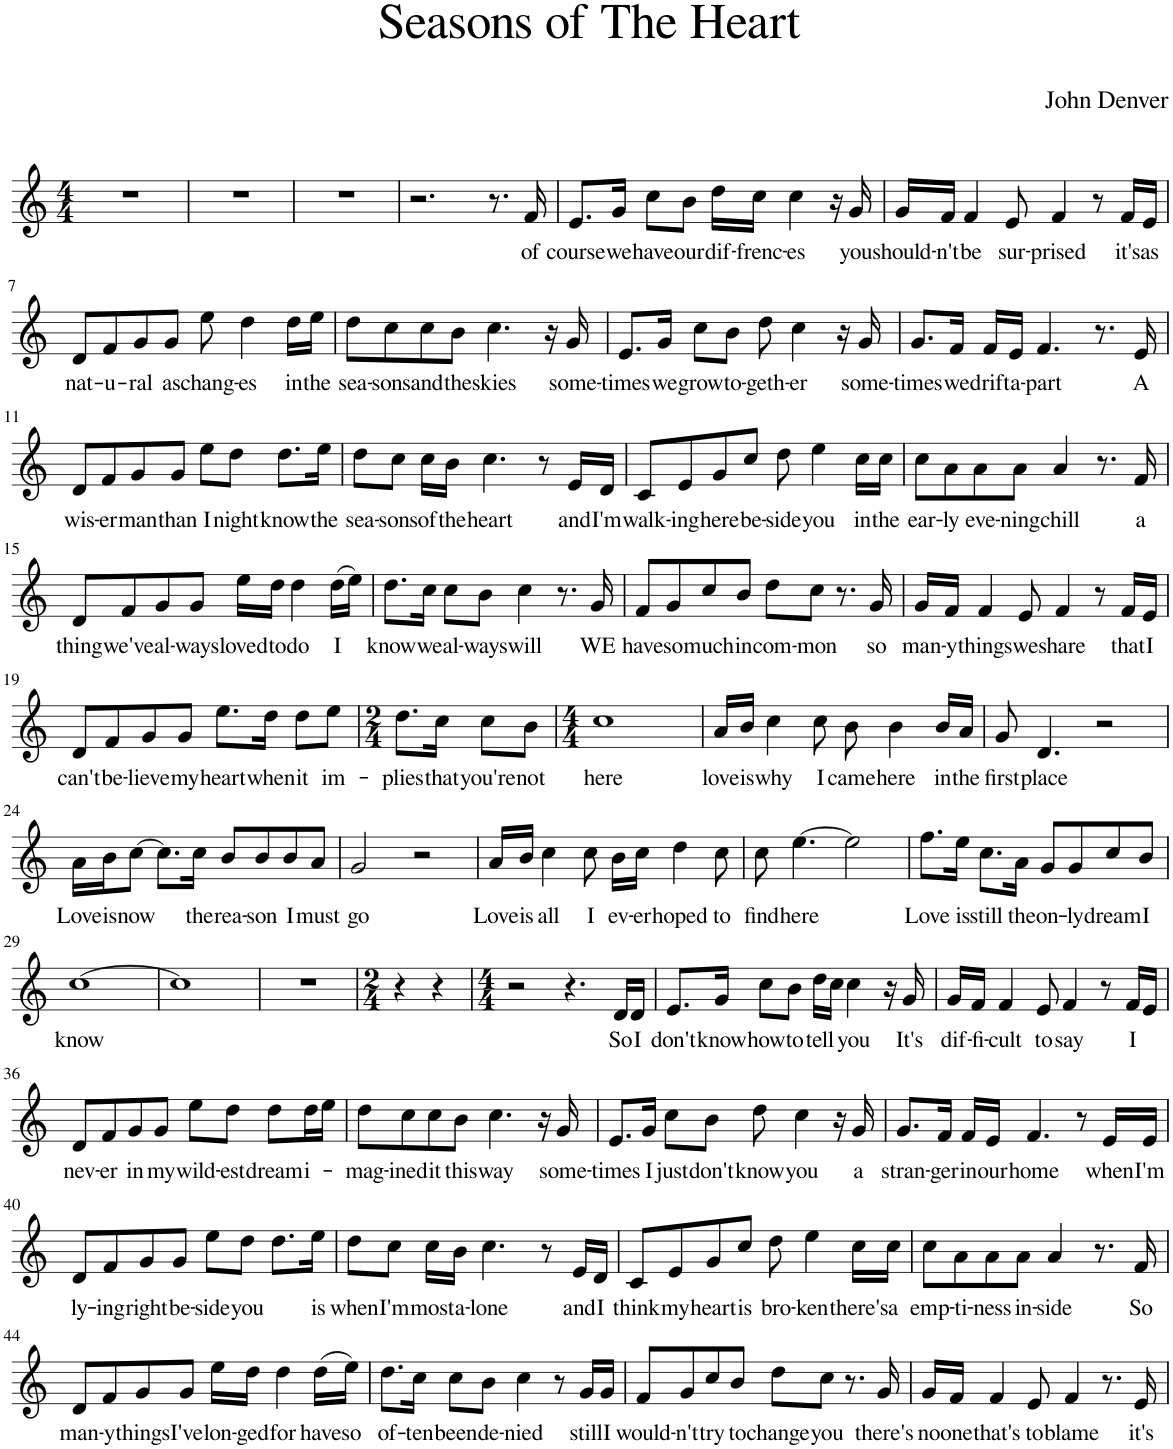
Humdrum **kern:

**kern	**text
*part1	*part1
*staff1	*staff1
*I"Piano	*
*I'Pno.	*
*clefG2	*
*k[]	*
*M4/4	*
=1	=1
1r	.
=2	=2
1r	.
=3	=3
1r	.
=4	=4
2.r	.
8.r	.
!	!LO:LY:b
16f/	of
=5	=5
!	!LO:LY:b
8.e/L	course
!	!LO:LY:b
16g/Jk	we
!	!LO:LY:b
8cc\L	have
!	!LO:LY:b
8b\J	our
!	!LO:LY:b
16dd\LL	dif-
!	!LO:LY:b
16cc\JJ	-frenc-
!	!LO:LY:b
4cc\	-es
16r	.
!	!LO:LY:b
16g/	you
=6	=6
!	!LO:LY:b
16g/LL	should-
!	!LO:LY:b
16f/JJ	-n't
!	!LO:LY:b
4f/	be
!	!LO:LY:b
8e/	sur-
!	!LO:LY:b
4f/	-prised
8r	.
!	!LO:LY:b
16f/LL	it's
!	!LO:LY:b
16e/JJ	as
!!LO:LB:g=z
=7	=7
!	!LO:LY:b
8d/L	nat-
!	!LO:LY:b
8f/	-u-
!	!LO:LY:b
8g/	-ral
!	!LO:LY:b
8g/J	as
!	!LO:LY:b
8ee\	chang-
!	!LO:LY:b
4dd\	-es
!	!LO:LY:b
16dd\LL	in
!	!LO:LY:b
16ee\JJ	the
=8	=8
!	!LO:LY:b
8dd\L	sea-
!	!LO:LY:b
8cc\	-sons
!	!LO:LY:b
8cc\	and
!	!LO:LY:b
8b\J	the
!	!LO:LY:b
4.cc\	skies
16r	.
!	!LO:LY:b
16g/	some-
=9	=9
!	!LO:LY:b
8.e/L	-times
!	!LO:LY:b
16g/Jk	we
!	!LO:LY:b
8cc\L	grow
!	!LO:LY:b
8b\J	to-
!	!LO:LY:b
8dd\	-geth-
!	!LO:LY:b
4cc\	-er
16r	.
!	!LO:LY:b
16g/	some-
=10	=10
!	!LO:LY:b
8.g/L	-times
!	!LO:LY:b
16f/Jk	we
!	!LO:LY:b
16f/LL	drift
!	!LO:LY:b
16e/JJ	a-
!	!LO:LY:b
4.f/	-part
8.r	.
!	!LO:LY:b
16e/	A
!!LO:LB:g=z
=11	=11
!	!LO:LY:b
8d/L	wis-
!	!LO:LY:b
8f/	-er
!	!LO:LY:b
8g/	man
!	!LO:LY:b
8g/J	than
!	!LO:LY:b
8ee\L	I
!	!LO:LY:b
8dd\J	night
!	!LO:LY:b
8.dd\L	know
!	!LO:LY:b
16ee\Jk	the
=12	=12
!	!LO:LY:b
8dd\L	sea-
!	!LO:LY:b
8cc\J	-sons
!	!LO:LY:b
16cc\LL	of
!	!LO:LY:b
16b\JJ	the
!	!LO:LY:b
4.cc\	heart
8r	.
!	!LO:LY:b
16e/LL	and
!	!LO:LY:b
16d/JJ	I'm
=13	=13
!	!LO:LY:b
8c/L	walk-
!	!LO:LY:b
8e/	-ing
!	!LO:LY:b
8g/	here
!	!LO:LY:b
8cc/J	be-
!	!LO:LY:b
8dd\	-side
!	!LO:LY:b
4ee\	you
!	!LO:LY:b
16cc\LL	in
!	!LO:LY:b
16cc\JJ	the
=14	=14
!	!LO:LY:b
8cc\L	ear-
!	!LO:LY:b
8a\	-ly
!	!LO:LY:b
8a\	eve-
!	!LO:LY:b
8a\J	-ning
!	!LO:LY:b
4a/	chill
8.r	.
!	!LO:LY:b
16f/	a
!!LO:LB:g=z
=15	=15
!	!LO:LY:b
8d/L	thing
!	!LO:LY:b
8f/	we've
!	!LO:LY:b
8g/	al-
!	!LO:LY:b
8g/J	-ways
!	!LO:LY:b
16ee\LL	loved
!	!LO:LY:b
16dd\JJ	to
!	!LO:LY:b
4dd\	do
!	!LO:LY:b
(16dd\LL	I
16ee\JJ)	.
=16	=16
!	!LO:LY:b
8.dd\L	know
!	!LO:LY:b
16cc\Jk	we
!	!LO:LY:b
8cc\L	al-
!	!LO:LY:b
8b\J	-ways
!	!LO:LY:b
4cc\	will
8.r	.
!	!LO:LY:b
16g/	WE
=17	=17
!	!LO:LY:b
8f/L	have
!	!LO:LY:b
8g/	so
!	!LO:LY:b
8cc/	much
!	!LO:LY:b
8b/J	in
!	!LO:LY:b
8dd\L	com-
!	!LO:LY:b
8cc\J	-mon
8.r	.
!	!LO:LY:b
16g/	so
=18	=18
!	!LO:LY:b
16g/LL	man-
!	!LO:LY:b
16f/JJ	-y
!	!LO:LY:b
4f/	things
!	!LO:LY:b
8e/	we
!	!LO:LY:b
4f/	share
8r	.
!	!LO:LY:b
16f/LL	that
!	!LO:LY:b
16e/JJ	I
!!LO:LB:g=z
=19	=19
!	!LO:LY:b
8d/L	can't
!	!LO:LY:b
8f/	be-
!	!LO:LY:b
8g/	-lieve
!	!LO:LY:b
8g/J	my
!	!LO:LY:b
8.ee\L	heart
!	!LO:LY:b
16dd\Jk	when
!	!LO:LY:b
8dd\L	it
!	!LO:LY:b
8ee\J	im-
=20	=20
*M2/4	*
!	!LO:LY:b
8.dd\L	-plies
!	!LO:LY:b
16cc\Jk	that
!	!LO:LY:b
8cc\L	you're
!	!LO:LY:b
8b\J	not
=21	=21
*M4/4	*
!	!LO:LY:b
1cc	here
=22	=22
!	!LO:LY:b
16a/LL	love
!	!LO:LY:b
16b/JJ	is
!	!LO:LY:b
4cc\	why
!	!LO:LY:b
8cc\	I
!	!LO:LY:b
8b\	came
!	!LO:LY:b
4b\	here
!	!LO:LY:b
16b/LL	in
!	!LO:LY:b
16a/JJ	the
=23	=23
!	!LO:LY:b
8g/	first
!	!LO:LY:b
4.d/	place
2r	.
!!LO:LB:g=z
=24	=24
!	!LO:LY:b
16a\LL	Love
!	!LO:LY:b
16b\J	is
!	!LO:LY:b
[8cc\J	now
8.cc\L]	.
!	!LO:LY:b
16cc\Jk	the
!	!LO:LY:b
8b/L	rea-
!	!LO:LY:b
8b/	-son
!	!LO:LY:b
8b/	I
!	!LO:LY:b
8a/J	must
=25	=25
!	!LO:LY:b
2g/	go
2r	.
=26	=26
!	!LO:LY:b
16a/LL	Love
!	!LO:LY:b
16b/JJ	is
!	!LO:LY:b
4cc\	all
!	!LO:LY:b
8cc\	I
!	!LO:LY:b
16b\LL	ev-
!	!LO:LY:b
16cc\JJ	-er
!	!LO:LY:b
4dd\	hoped
!	!LO:LY:b
8cc\	to
=27	=27
!	!LO:LY:b
8cc\	find
!	!LO:LY:b
[4.ee\	here
2ee\]	.
=28	=28
!	!LO:LY:b
8.ff\L	Love
!	!LO:LY:b
16ee\Jk	is
!	!LO:LY:b
8.cc\L	still
!	!LO:LY:b
16a\Jk	the
!	!LO:LY:b
8g/L	on-
!	!LO:LY:b
8g/	-ly
!	!LO:LY:b
8cc/	dream
!	!LO:LY:b
8b/J	I
!!LO:LB:g=z
=29	=29
!	!LO:LY:b
[1cc	know
=30	=30
1cc]	.
=31	=31
1r	.
=32	=32
*M2/4	*
4r	.
4r	.
=33	=33
*M4/4	*
2r	.
4.r	.
!	!LO:LY:b
16d/LL	So
!	!LO:LY:b
16d/JJ	I
=34	=34
!	!LO:LY:b
8.e/L	don't
!	!LO:LY:b
16g/Jk	know
!	!LO:LY:b
8cc\L	how
!	!LO:LY:b
8b\J	to
!	!LO:LY:b
16dd\LL	tell
16cc\JJ	.
!	!LO:LY:b
4cc\	you
16r	.
!	!LO:LY:b
16g/	It's
=35	=35
!	!LO:LY:b
16g/LL	dif-
!	!LO:LY:b
16f/JJ	-fi-
!	!LO:LY:b
4f/	-cult
!	!LO:LY:b
8e/	to
!	!LO:LY:b
4f/	say
8r	.
!	!LO:LY:b
16f/LL	I
16e/JJ	.
!!LO:LB:g=z
=36	=36
!	!LO:LY:b
8d/L	nev-
!	!LO:LY:b
8f/	-er
!	!LO:LY:b
8g/	in
!	!LO:LY:b
8g/J	my
!	!LO:LY:b
8ee\L	wild-
!	!LO:LY:b
8dd\J	-est
!	!LO:LY:b
8dd\L	dream
!	!LO:LY:b
16dd\L	i-
16ee\JJ	.
=37	=37
!	!LO:LY:b
8dd\L	-mag-
!	!LO:LY:b
8cc\	-ined
!	!LO:LY:b
8cc\	it
!	!LO:LY:b
8b\J	this
!	!LO:LY:b
4.cc\	way
16r	.
!	!LO:LY:b
16g/	some-
=38	=38
!	!LO:LY:b
8.e/L	-times
!	!LO:LY:b
16g/Jk	I
!	!LO:LY:b
8cc\L	just
!	!LO:LY:b
8b\J	don't
!	!LO:LY:b
8dd\	know
!	!LO:LY:b
4cc\	you
16r	.
!	!LO:LY:b
16g/	a
=39	=39
!	!LO:LY:b
8.g/L	stran-
!	!LO:LY:b
16f/Jk	-ger
!	!LO:LY:b
16f/LL	in
!	!LO:LY:b
16e/JJ	our
!	!LO:LY:b
4.f/	home
8r	.
!	!LO:LY:b
16e/LL	when
!	!LO:LY:b
16e/JJ	I'm
!!LO:LB:g=z
=40	=40
!	!LO:LY:b
8d/L	ly-
!	!LO:LY:b
8f/	-ing
!	!LO:LY:b
8g/	right
!	!LO:LY:b
8g/J	be-
!	!LO:LY:b
8ee\L	-side
!	!LO:LY:b
8dd\J	you
8.dd\L	.
!	!LO:LY:b
16ee\Jk	is
=41	=41
!	!LO:LY:b
8dd\L	when
!	!LO:LY:b
8cc\J	I'm
!	!LO:LY:b
16cc\LL	most
!	!LO:LY:b
16b\JJ	a-
!	!LO:LY:b
4.cc\	-lone
8r	.
!	!LO:LY:b
16e/LL	and
!	!LO:LY:b
16d/JJ	I
=42	=42
!	!LO:LY:b
8c/L	think
!	!LO:LY:b
8e/	my
!	!LO:LY:b
8g/	heart
!	!LO:LY:b
8cc/J	is
!	!LO:LY:b
8dd\	bro-
!	!LO:LY:b
4ee\	-ken
!	!LO:LY:b
16cc\LL	there's
!	!LO:LY:b
16cc\JJ	a
=43	=43
!	!LO:LY:b
8cc\L	emp-
!	!LO:LY:b
8a\	-ti-
!	!LO:LY:b
8a\	-ness
!	!LO:LY:b
8a\J	in-
!	!LO:LY:b
4a/	-side
8.r	.
!	!LO:LY:b
16f/	So
!!LO:LB:g=z
=44	=44
!	!LO:LY:b
8d/L	man-
!	!LO:LY:b
8f/	-y
!	!LO:LY:b
8g/	things
!	!LO:LY:b
8g/J	I've
!	!LO:LY:b
16ee\LL	lon-
!	!LO:LY:b
16dd\JJ	-ged
!	!LO:LY:b
4dd\	for
!	!LO:LY:b
(16dd\LL	have
!	!LO:LY:b
16ee\JJ)	so
=45	=45
!	!LO:LY:b
8.dd\L	of-
!	!LO:LY:b
16cc\Jk	-ten
!	!LO:LY:b
8cc\L	been
!	!LO:LY:b
8b\J	de-
!	!LO:LY:b
4cc\	-nied
8r	.
!	!LO:LY:b
16g/LL	still
!	!LO:LY:b
16g/JJ	I
=46	=46
!	!LO:LY:b
8f/L	would-
!	!LO:LY:b
8g/	-n't
!	!LO:LY:b
8cc/	try
!	!LO:LY:b
8b/J	to
!	!LO:LY:b
8dd\L	change
!	!LO:LY:b
8cc\J	you
8.r	.
!	!LO:LY:b
16g/	there's
=47	=47
!	!LO:LY:b
16g/LL	no
!	!LO:LY:b
16f/JJ	one
!	!LO:LY:b
4f/	that's
!	!LO:LY:b
8e/	to
!	!LO:LY:b
4f/	blame
8.r	.
!	!LO:LY:b
16e/	it's
=	=
*-	*-
